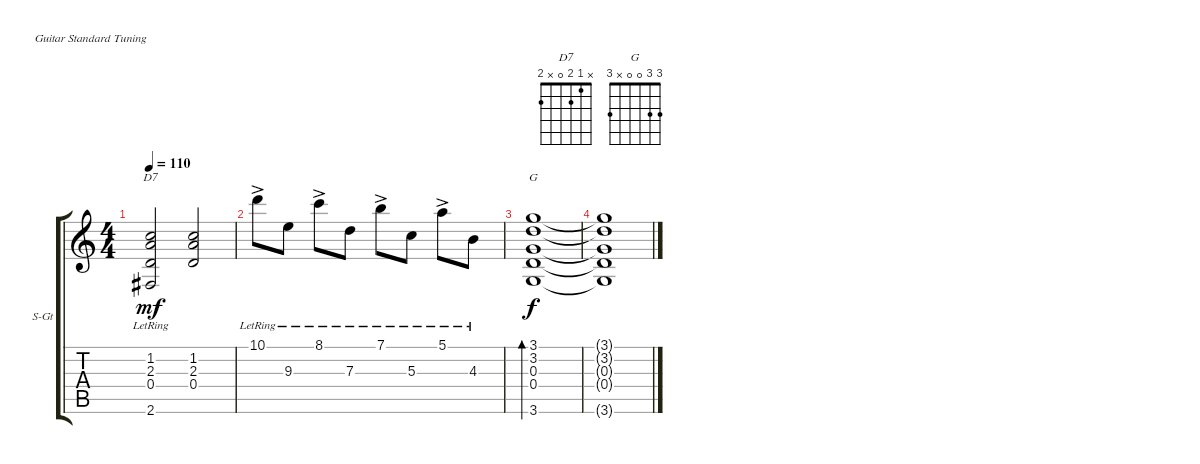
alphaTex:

\bracketExtendMode groupsimilarinstruments
\firstSystemTrackNameOrientation horizontal
\otherSystemsTrackNameOrientation horizontal
\track ("Guitare n°1" "S-Gt") {instrument acousticguitarsteel}
\staff {score tabs}
\tuning (E4 B3 G3 D3 A2 E2)
\chord ("D7" x 1 2 0 x 2)
\chord ("G" 3 3 0 0 x 3)
\ts (4 4)
\tempo 110
\clef g2
\ks c
(1.2{lr} 2.3{lr} 0.4{lr} 2.6).2{ch "D7" dy mf} (1.2 2.3 0.4).2 |
10.1{ac lr}.8 9.3{lr}.8 8.1{ac lr}.8 7.3{lr}.8 7.1{ac lr}.8 5.3{lr}.8 5.1{ac lr}.8 4.3{lr}.8 |
(3.1 3.2 0.3 0.4 3.6).1{bd 480 ch "G" dy f} |
(3.1{t} 3.2{t} 0.3{t} 0.4{t} 3.6{t}).1
